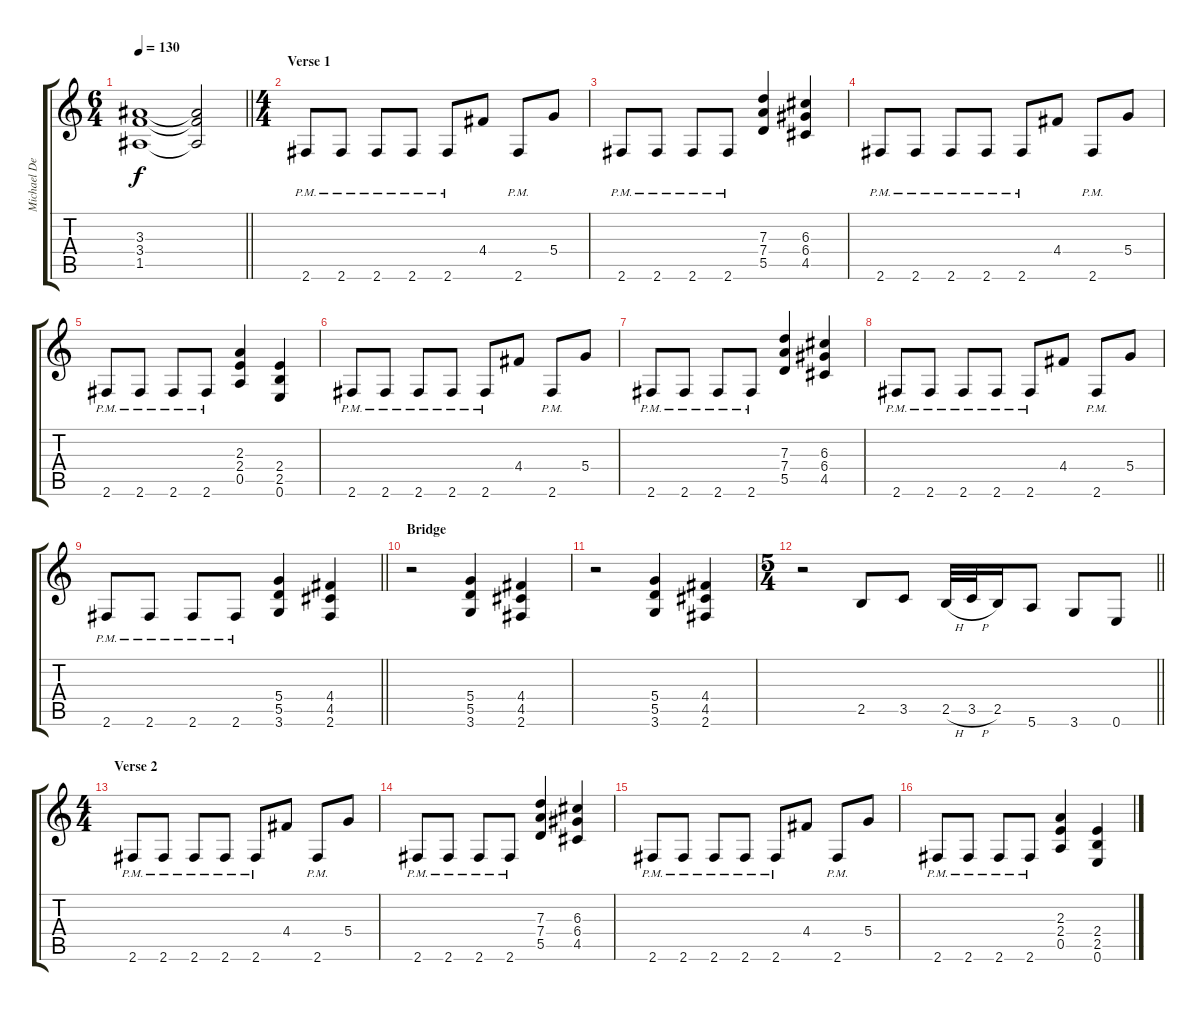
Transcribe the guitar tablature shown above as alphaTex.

\track ("Michael Denner" "Michael De") {instrument distortionguitar}
\staff {score tabs}
\tuning (E4 B3 G3 D3 A2 E2) {hide}
\ts (6 4)
\tempo 130
\clef g2
\barLineRight lightlight
\ks c
(3.3 3.4 1.5).1{dy f instrument distortionguitar} (3.3{t} 3.4{t} 1.5{t}).2 |
\ts (4 4)
\section ("" "Verse 1")
2.6{pm}.8 2.6{pm}.8 2.6{pm}.8 2.6{pm}.8 2.6{pm}.8 4.4.8 2.6{pm}.8 5.4.8 |
2.6{pm}.8 2.6{pm}.8 2.6{pm}.8 2.6{pm}.8 (7.3 7.4 5.5).4 (6.3 6.4 4.5).4 |
2.6{pm}.8 2.6{pm}.8 2.6{pm}.8 2.6{pm}.8 2.6{pm}.8 4.4.8 2.6{pm}.8 5.4.8 |
2.6{pm}.8 2.6{pm}.8 2.6{pm}.8 2.6{pm}.8 (2.3 2.4 0.5).4 (2.4 2.5 0.6).4 |
2.6{pm}.8 2.6{pm}.8 2.6{pm}.8 2.6{pm}.8 2.6{pm}.8 4.4.8 2.6{pm}.8 5.4.8 |
2.6{pm}.8 2.6{pm}.8 2.6{pm}.8 2.6{pm}.8 (7.3 7.4 5.5).4 (6.3 6.4 4.5).4 |
2.6{pm}.8 2.6{pm}.8 2.6{pm}.8 2.6{pm}.8 2.6{pm}.8 4.4.8 2.6{pm}.8 5.4.8 |
\barLineRight lightlight
2.6{pm}.8 2.6{pm}.8 2.6{pm}.8 2.6{pm}.8 (5.4 5.5 3.6).4 (4.4 4.5 2.6).4 |
\section ("" "Bridge")
r.2 (5.4 5.5 3.6).4 (4.4 4.5 2.6).4 |
r.2 (5.4 5.5 3.6).4 (4.4 4.5 2.6).4 |
\ts (5 4)
\barLineRight lightlight
r.2 2.5.8 3.5.8 2.5{h}.32 3.5{h}.32 2.5.16 5.6.8 3.6.8 0.6.8 |
\ts (4 4)
\section ("" "Verse 2")
2.6{pm}.8 2.6{pm}.8 2.6{pm}.8 2.6{pm}.8 2.6{pm}.8 4.4.8 2.6{pm}.8 5.4.8 |
2.6{pm}.8 2.6{pm}.8 2.6{pm}.8 2.6{pm}.8 (7.3 7.4 5.5).4 (6.3 6.4 4.5).4 |
2.6{pm}.8 2.6{pm}.8 2.6{pm}.8 2.6{pm}.8 2.6{pm}.8 4.4.8 2.6{pm}.8 5.4.8 |
2.6{pm}.8 2.6{pm}.8 2.6{pm}.8 2.6{pm}.8 (2.3 2.4 0.5).4 (2.4 2.5 0.6).4
